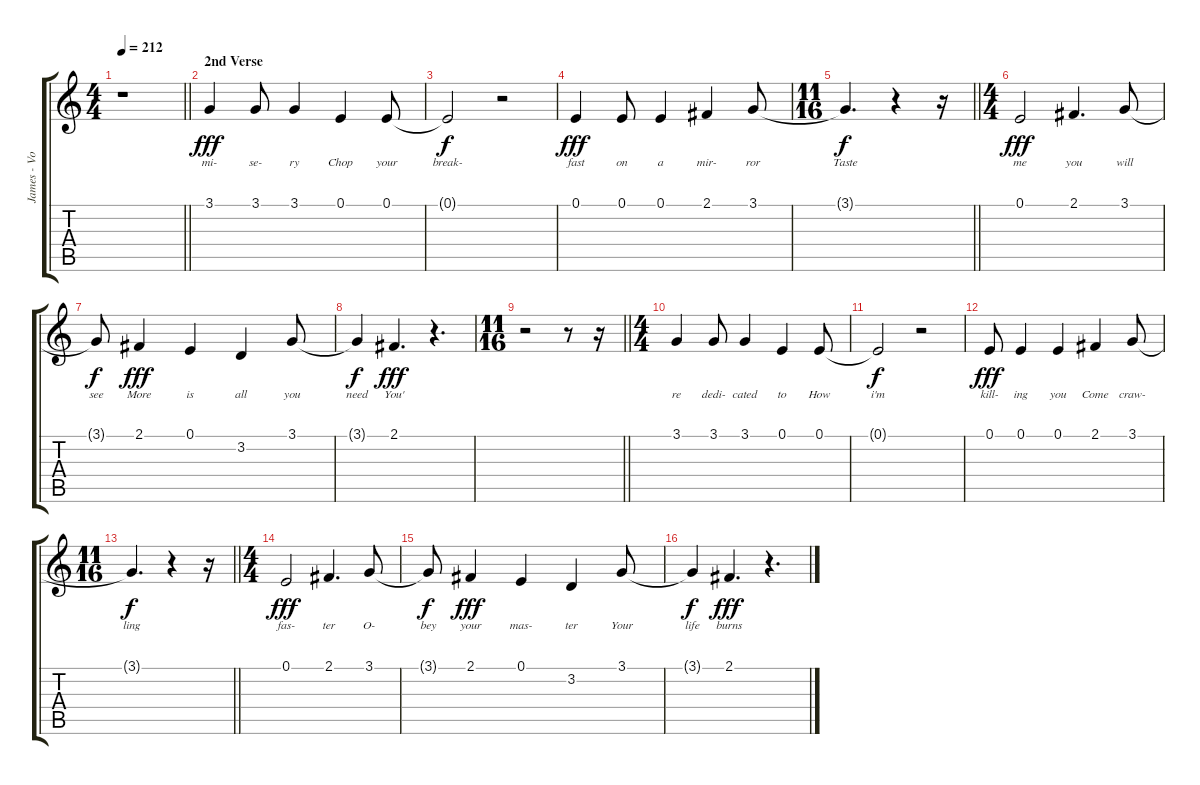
\track ("James - Vocals" "James - Vo") {instrument lead6voice}
\staff {score tabs}
\tuning (E4 B3 G3 D3 A2 E2) {hide}
\ts (4 4)
\tempo 212
\clef g2
\barLineRight lightlight
\ks c
r.1{dy fff} |
\section ("" "2nd Verse")
3.1.4{lyrics (0 "mi-") lyrics (1 "") lyrics (2 "") lyrics (3 "") lyrics (4 "")} 3.1.8{lyrics (0 "se-") lyrics (1 "") lyrics (2 "") lyrics (3 "") lyrics (4 "")} 3.1.4{lyrics (0 "ry") lyrics (1 "") lyrics (2 "") lyrics (3 "") lyrics (4 "")} 0.1.4{lyrics (0 "Chop") lyrics (1 "") lyrics (2 "") lyrics (3 "") lyrics (4 "")} 0.1.8{lyrics (0 "your") lyrics (1 "") lyrics (2 "") lyrics (3 "") lyrics (4 "")} |
0.1{t}.2{lyrics (0 "break-") lyrics (1 "") lyrics (2 "") lyrics (3 "") lyrics (4 "") dy f} r.2 |
0.1.4{lyrics (0 "fast") lyrics (1 "") lyrics (2 "") lyrics (3 "") lyrics (4 "") dy fff} 0.1.8{lyrics (0 "on") lyrics (1 "") lyrics (2 "") lyrics (3 "") lyrics (4 "")} 0.1.4{lyrics (0 "a") lyrics (1 "") lyrics (2 "") lyrics (3 "") lyrics (4 "")} 2.1.4{lyrics (0 "mir-") lyrics (1 "") lyrics (2 "") lyrics (3 "") lyrics (4 "")} 3.1.8{lyrics (0 "ror") lyrics (1 "") lyrics (2 "") lyrics (3 "") lyrics (4 "")} |
\ts (11 16)
\barLineRight lightlight
3.1{t}.4{d lyrics (0 "Taste") lyrics (1 "") lyrics (2 "") lyrics (3 "") lyrics (4 "") dy f} r.4 r.16 |
\ts (4 4)
0.1.2{lyrics (0 "me") lyrics (1 "") lyrics (2 "") lyrics (3 "") lyrics (4 "") dy fff} 2.1.4{d lyrics (0 "you") lyrics (1 "") lyrics (2 "") lyrics (3 "") lyrics (4 "")} 3.1.8{lyrics (0 "will") lyrics (1 "") lyrics (2 "") lyrics (3 "") lyrics (4 "")} |
3.1{t}.8{lyrics (0 "see") lyrics (1 "") lyrics (2 "") lyrics (3 "") lyrics (4 "") dy f} 2.1.4{lyrics (0 "More") lyrics (1 "") lyrics (2 "") lyrics (3 "") lyrics (4 "") dy fff} 0.1.4{lyrics (0 "is") lyrics (1 "") lyrics (2 "") lyrics (3 "") lyrics (4 "")} 3.2.4{lyrics (0 "all") lyrics (1 "") lyrics (2 "") lyrics (3 "") lyrics (4 "")} 3.1.8{lyrics (0 "you") lyrics (1 "") lyrics (2 "") lyrics (3 "") lyrics (4 "")} |
3.1{t}.4{lyrics (0 "need") lyrics (1 "") lyrics (2 "") lyrics (3 "") lyrics (4 "") dy f} 2.1.4{d lyrics (0 "You'") lyrics (1 "") lyrics (2 "") lyrics (3 "") lyrics (4 "") dy fff} r.4{d} |
\ts (11 16)
\barLineRight lightlight
r.2 r.8 r.16 |
\ts (4 4)
3.1.4{lyrics (0 "re") lyrics (1 "") lyrics (2 "") lyrics (3 "") lyrics (4 "")} 3.1.8{lyrics (0 "dedi-") lyrics (1 "") lyrics (2 "") lyrics (3 "") lyrics (4 "")} 3.1.4{lyrics (0 "cated") lyrics (1 "") lyrics (2 "") lyrics (3 "") lyrics (4 "")} 0.1.4{lyrics (0 "to") lyrics (1 "") lyrics (2 "") lyrics (3 "") lyrics (4 "")} 0.1.8{lyrics (0 "How") lyrics (1 "") lyrics (2 "") lyrics (3 "") lyrics (4 "")} |
0.1{t}.2{lyrics (0 "i'm") lyrics (1 "") lyrics (2 "") lyrics (3 "") lyrics (4 "") dy f} r.2 |
0.1.8{lyrics (0 "kill-") lyrics (1 "") lyrics (2 "") lyrics (3 "") lyrics (4 "") dy fff} 0.1.4{lyrics (0 "ing") lyrics (1 "") lyrics (2 "") lyrics (3 "") lyrics (4 "")} 0.1.4{lyrics (0 "you") lyrics (1 "") lyrics (2 "") lyrics (3 "") lyrics (4 "")} 2.1.4{lyrics (0 "Come") lyrics (1 "") lyrics (2 "") lyrics (3 "") lyrics (4 "")} 3.1.8{lyrics (0 "craw-") lyrics (1 "") lyrics (2 "") lyrics (3 "") lyrics (4 "")} |
\ts (11 16)
\barLineRight lightlight
3.1{t}.4{d lyrics (0 "ling") lyrics (1 "") lyrics (2 "") lyrics (3 "") lyrics (4 "") dy f} r.4 r.16 |
\ts (4 4)
0.1.2{lyrics (0 "fas-") lyrics (1 "") lyrics (2 "") lyrics (3 "") lyrics (4 "") dy fff} 2.1.4{d lyrics (0 "ter") lyrics (1 "") lyrics (2 "") lyrics (3 "") lyrics (4 "")} 3.1.8{lyrics (0 "O-") lyrics (1 "") lyrics (2 "") lyrics (3 "") lyrics (4 "")} |
3.1{t}.8{lyrics (0 "bey") lyrics (1 "") lyrics (2 "") lyrics (3 "") lyrics (4 "") dy f} 2.1.4{lyrics (0 "your") lyrics (1 "") lyrics (2 "") lyrics (3 "") lyrics (4 "") dy fff} 0.1.4{lyrics (0 "mas-") lyrics (1 "") lyrics (2 "") lyrics (3 "") lyrics (4 "")} 3.2.4{lyrics (0 "ter") lyrics (1 "") lyrics (2 "") lyrics (3 "") lyrics (4 "")} 3.1.8{lyrics (0 "Your") lyrics (1 "") lyrics (2 "") lyrics (3 "") lyrics (4 "")} |
3.1{t}.4{lyrics (0 "life") lyrics (1 "") lyrics (2 "") lyrics (3 "") lyrics (4 "") dy f} 2.1.4{d lyrics (0 "burns") lyrics (1 "") lyrics (2 "") lyrics (3 "") lyrics (4 "") dy fff} r.4{d}
